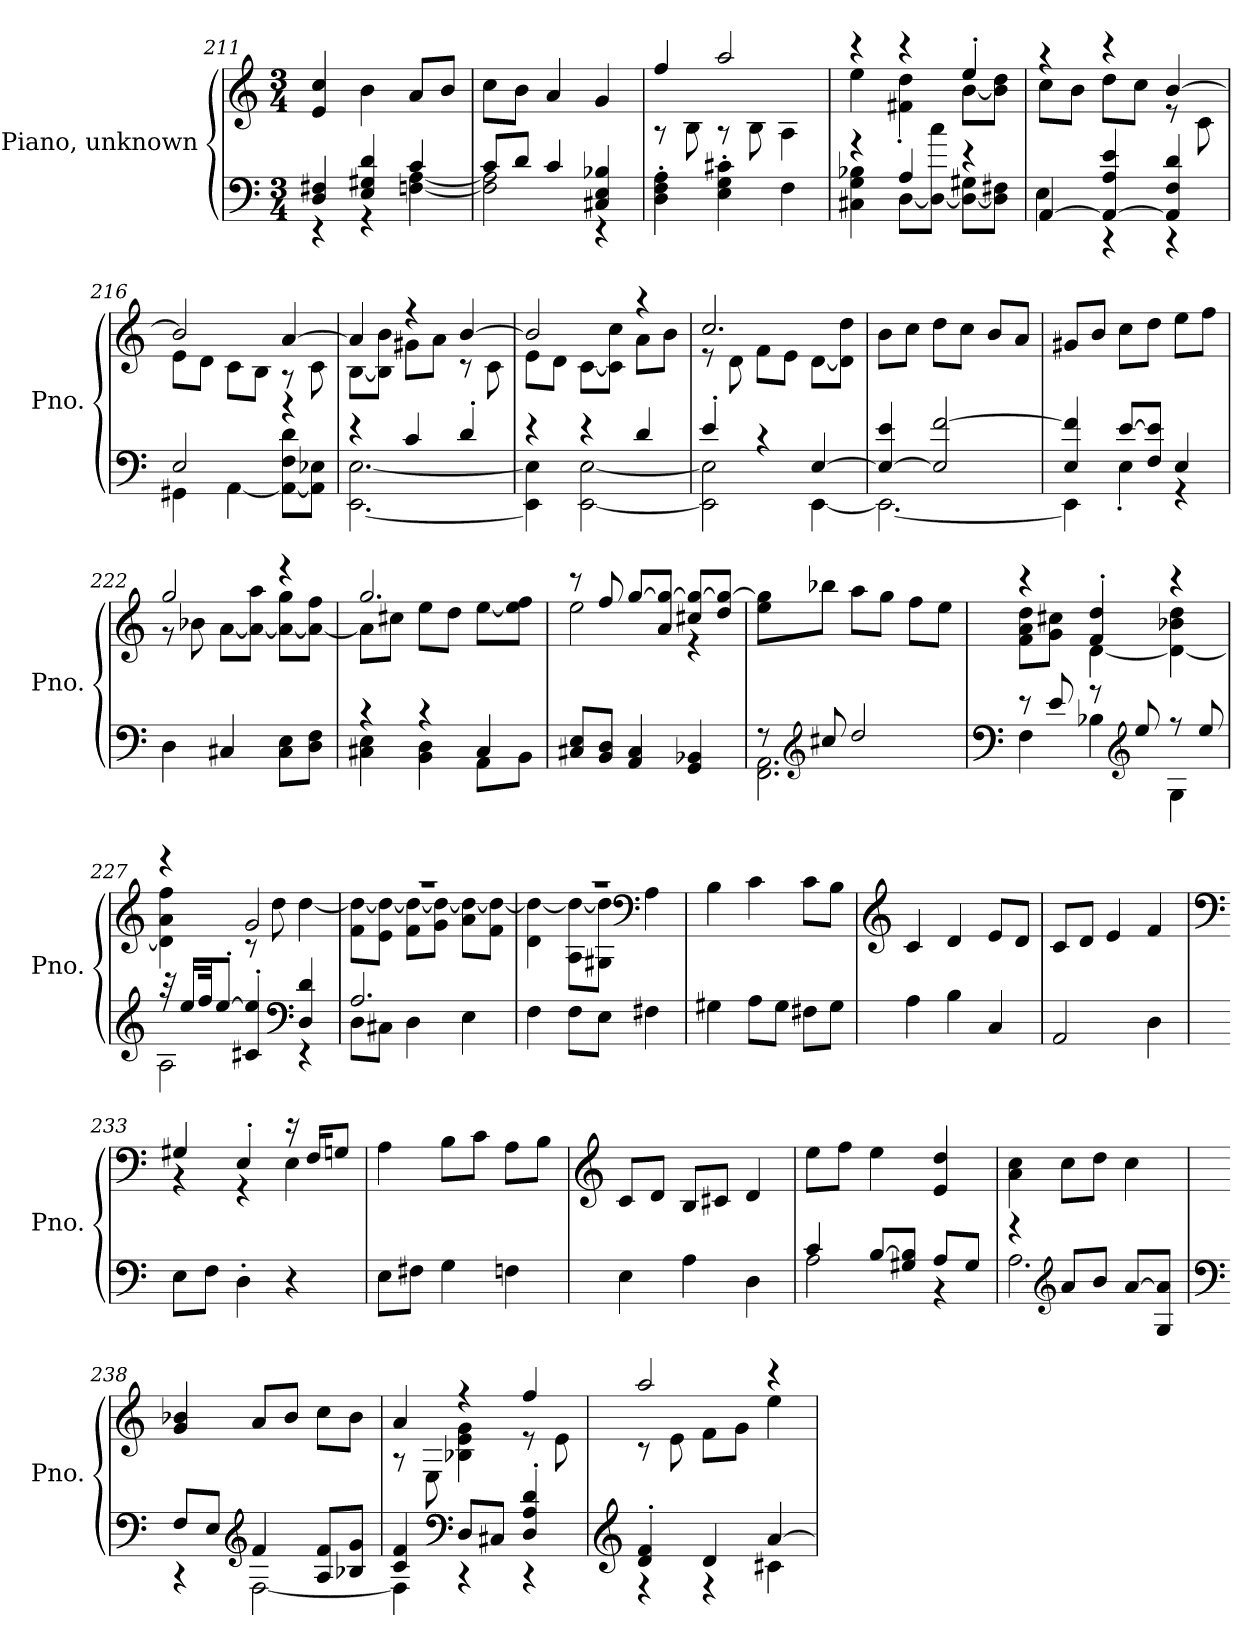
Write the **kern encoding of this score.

**kern	**kern
*part1	*part1
*staff2	*staff1
*I"Piano, unknown	*
*I'Pno.	*
!!LO:LB:g=z
*clefF4	*clefG2
*k[]	*k[]
*M3/4	*M3/4
=211	=211
*^	*
4D/ 4F#X/	4r	4e/ 4cc/
4E/ 4G#X/ 4d/	4r	4b\
4c/	[4Fn\ [4A\	8a/L
.	.	8b/J
=212	=212	=212
8c/L	2F\] 2A\]	8cc\L
8d/J	.	8b\J
4c/	.	4a/
4C#X/ 4E/ 4B-X/	4r	4g/
*v	*v	*
=213	=213
*	*^
4D\' 4F\' 4A\'	4ff/	8r
.	.	8B\
4E\' 4G\' 4c#X\'	2aa/	8r
.	.	8B\
4F\	.	4A\
=214	=214	=214
*^	*	*
4r	4C#X\ 4G\ 4B-X\	4r	4ee\
4A/	[8D\L	4r	4f#X\' 4dd\'
.	8D\_ 8cc\J	.	.
4r	8D\_ 8G#X\L	4ee'/	[8b\L
.	8D\] 8F#X\J	.	8b\] 8dd\J
=215	=215	=215	=215
[4AA/	4E\	4r	8cc\L
.	.	.	8b\J
4AA/_ 4A/ 4e/	4r	4r	8dd\L
.	.	.	8cc\J
4AA/] 4F/ 4d/	4r	[4b/	8r
.	.	.	8c\
=216	=216	=216	=216
2E/	4GG#X\	2b/]	8e\L
.	.	.	8d\J
.	[4AA\	.	8c\L
.	.	.	8B\J
4r	8AA\_ 8F\ 8d\L	[4a/	8r
.	8AA\] 8E-X\J	.	8c\
!!LO:PB:g=z	!!
=217	=217	=217	=217
4r	[2.EE\ [2.E\	4a/]	[8B\L
.	.	.	8B\] 8b\J
4c/	.	4r	8g#X\L
.	.	.	8a\J
4d'/	.	[4b/	8r
.	.	.	8c\
=218	=218	=218	=218
4r	4EE\] 4E\]	2b/]	8e\L
.	.	.	8d\J
4r	[2EE\ [2E\	.	[8c\L
.	.	.	8c\] 8cc\J
4d/	.	4r	8a\L
.	.	.	8b\J
=219	=219	=219	=219
4e'/	2EE\] 2E\]	2.cc/	8r
.	.	.	8d\
4r	.	.	8f\L
.	.	.	8e\J
[4E/	[4EE\	.	[8d\L
.	.	.	8d\] 8dd\J
*	*	*v	*v
=220	=220	=220
4E/_ 4e/	2.EE\_	8b\L
.	.	8cc\J
2E/] [2f/	.	8dd\L
.	.	8cc\J
.	.	8b/L
.	.	8a/J
=221	=221	=221
4E/ 4f/]	4EE\]	8g#X/L
.	.	8b/J
[8e/L	4E'\	8cc\L
8F/ 8e/]J	.	8dd\J
4E/	4r	8ee\L
.	.	8ff\J
*v	*v	*
!!LO:LB:g=z
=222	=222
*	*^
4D\	2gg/	8r
.	.	8b-X\
4C#X/	.	[8a\L
.	.	8a\_ 8aa\J
8C#\ 8E\L	4r	8a\_ 8gg\L
8D\ 8F\J	.	8a\_ 8ff\J
=223	=223	=223
*^	*	*
4r	4C#X\ 4E\	2.gg/	8a\L]
.	.	.	8cc#X\J
4r	4BB\ 4D\	.	8ee\L
.	.	.	8dd\J
4C#/	8AA\L	.	[8ee\L
.	8BB\J	.	8ee\] 8ff\J
*v	*v	*	*
=224	=224	=224
8C#X/ 8E/L	8r	2ee\
8BB/ 8D/J	8ff/	.
4AA/ 4C#/	[8gg/L	.
.	8a/ 8gg/_J	.
4GG/ 4BB-X/	8cc#X/ 8gg/_L	4r
.	8dd/ 8gg/_J	.
*	*v	*v
=225	=225
*^	*
8r	2.FF\ 2.AA\	8ee\ 8gg\]L
*clefG2	*	*
8cc#X/	.	8bb-X\J
2dd/	.	8aa\L
.	.	8gg\J
.	.	8ff\L
.	.	8ee\J
!!LO:LB:g=z
=226	=226	=226
*clefF4	*	*
*	*	*^
8r	4F\	4r	8f\ 8a\ 8dd\L
8e/	.	.	8g\ 8cc#X\J
8r	4B-X\	4f/' 4dd/'	[4d\
*clefG2	*	*	*
8ee/	.	.	.
8r	4G\	4r	4d\_ 4b-X\ 4dd\
8ee/	.	.	.
=227	=227	=227	=227
32r	2A\	4r	4d\] 4a\ 4ff\
16ee/LL	.	.	.
32ff/JK	.	.	.
[8ee'/J	.	.	.
4c#X/' 4ee/]'	.	2g/	8r
.	.	.	8dd\
*clefF4	*	*	*
4D/ 4d/	4r	.	[4dd\
=228	=228	=228	=228
2.A/	8D\L	2.r	8f\ 8dd\_L
.	8C#X\J	.	8e\ 8dd\_J
.	4D\	.	8f\ 8dd\_L
.	.	.	8g\ 8dd\_J
.	4E\	.	8a\ 8dd\_L
.	.	.	8f\ 8dd\_J
*v	*v	*	*
=229	=229	=229
4F\	2.r	4d\ 4dd\_
8F\L	.	8A\ 8dd\_L
8E\J	.	8G#X\ 8dd\]J
*	*clefF4	*
4F#X\	.	4A\
*	*v	*v
!!LO:LB:g=z
=230	=230
4G#X\	4B\
8A\L	4c\
8G#\J	.
8F#X\L	8c\L
8G#\J	8B\J
=231	=231
*	*clefG2
4A\	4c/
4B\	4d/
4C/	8e/L
.	8d/J
=232	=232
2AA/	8c/L
.	8d/J
.	4e/
4D\	4f/
=233	=233
*	*clefF4
*	*^
8E\L	4G#X/	4r
8F\J	.	.
4D'\	4E'/	4r
4r	16r	4E\
.	16F/KL	.
.	8Gn/J	.
*	*v	*v
=234	=234
8E\L	4A\
8F#X\J	.
4G\	8B\L
.	8c\J
4Fn\	8A\L
.	8B\J
=235	=235
*	*clefG2
4E\	8c/L
.	8d/J
4A\	8B/L
.	8c#X/J
4D\	4d/
!!LO:LB:g=z
=236	=236
*^	*
4c/	2A\	8ee\L
.	.	8ff\J
[8B/L	.	4ee\
8G#X/ 8B/]J	.	.
8A/L	4r	4e/ 4dd/
8G#/J	.	.
=237	=237	=237
4r	2.A\	4a\ 4cc\
*clefG2	*	*
8a/L	.	8cc\L
8b/J	.	8dd\J
[8a/L	.	4cc\
8G/ 8a/]J	.	.
=238	=238	=238
*clefF4	*	*
8F/L	4r	4g/ 4b-X/
8E/J	.	.
*clefG2	*	*
4f/	[2F\	8a/L
.	.	8b-/J
8A/ 8f/L	.	8cc\L
8B-X/ 8g/J	.	8b-\J
=239	=239	=239
*	*	*^
4c/ 4f/	4F\]	4a/	8r
.	.	.	8E\
*clefF4	*	*	*
8D/L	4r	4r	4B-X\ 4e\ 4g\
8C#X/J	.	.	.
4D/' 4A/' 4d/'	4r	4ff/	8r
.	.	.	8e\
=240	=240	=240	=240
*clefG2	*	*	*
4d/' 4f/'	4r	2aa/	8r
.	.	.	8e\
4d/	4r	.	8f\L
.	.	.	8g\J
[4a/	4c#X\	4r	4ee\
*v	*v	*	*
*	*v	*v
=	=
*-	*-
